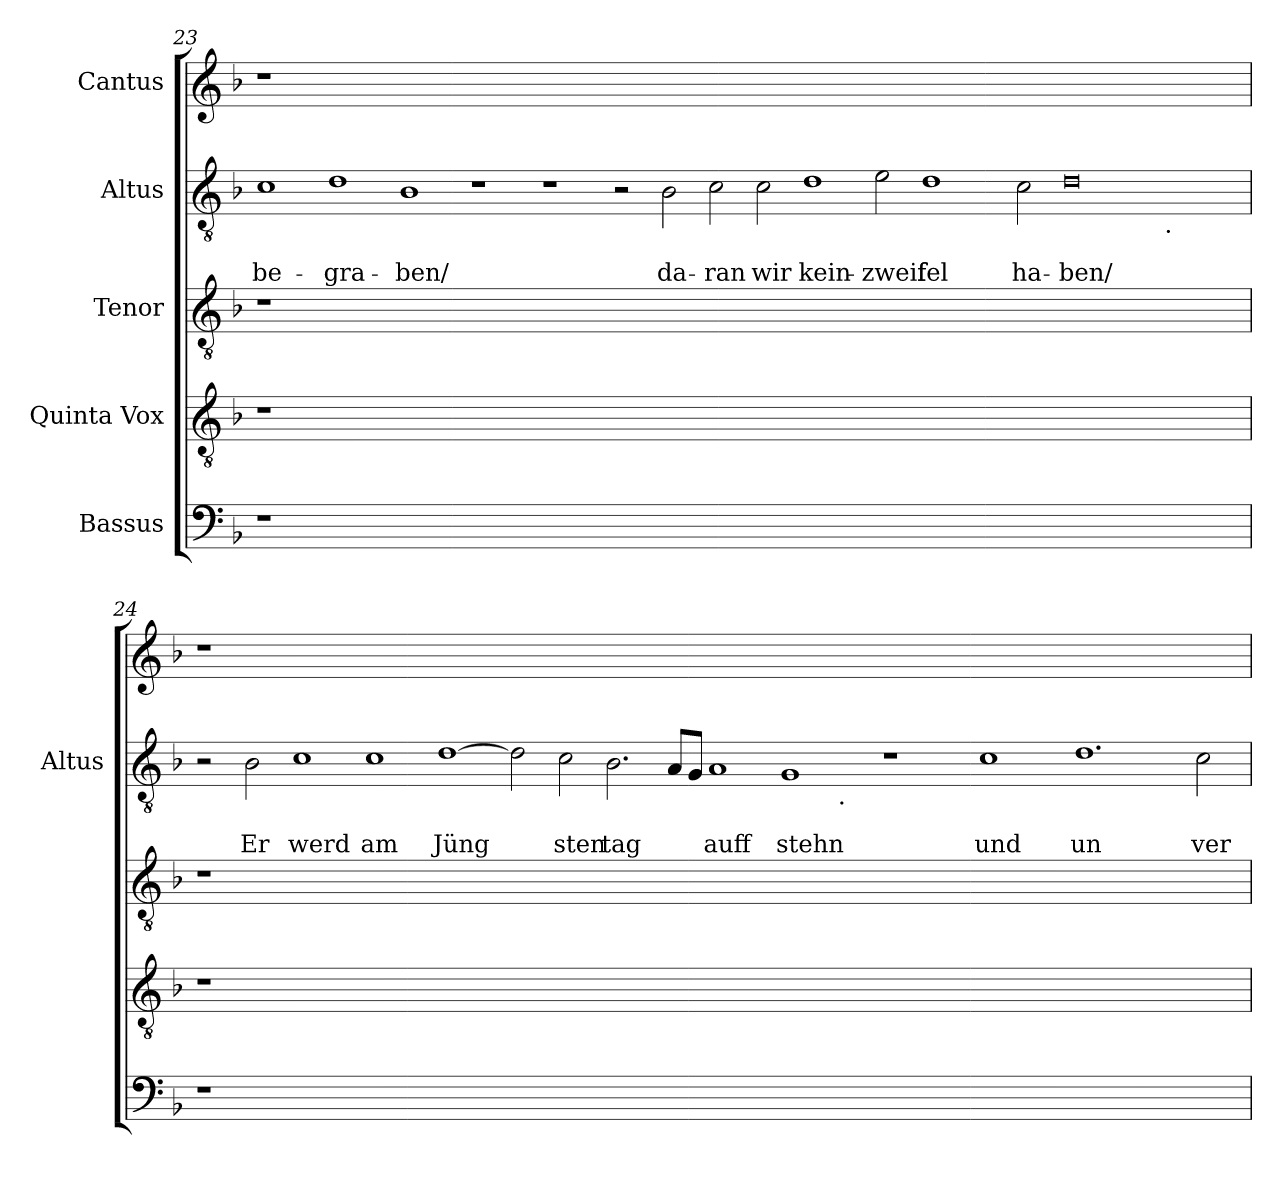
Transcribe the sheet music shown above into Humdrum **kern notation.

**kern	**kern	**kern	**kern	**text	**text	**kern
*part5	*part4	*part3	*part2	*part2	*part2	*part1
*staff5	*staff4	*staff3	*staff2	*staff2	*staff2	*staff1
*I"Bassus	*I"Quinta Vox	*I"Tenor	*I"Altus	*	*	*I"Cantus
*	*	*	*I'Altus	*	*	*
!!LO:LB:g=z
*clefF4	*clefGv2	*clefGv2	*clefGv2	*	*	*clefG2
*k[b-]	*k[b-]	*k[b-]	*k[b-]	*	*	*k[b-]
*F:	*F:	*F:	*F:	*	*	*F:
=23	=23	=23	=23	=23	=23	=23
!	!	!	!	!	!LO:LY:b	!
*	*	*	*^	*	*	*
1r	1r	1r	1c	1ryy	.	be-	1r
!	!	!	!	!	!	!LO:LY:b	!
000ryy	000ryy	000ryy	1d	1ryy	.	-gra-	000ryy
!	!	!	!	!	!	!LO:LY:b	!
.	.	.	1B-	1ryy	.	-ben/	.
.	.	.	1r	1ryy	.	.	.
.	.	.	1r	1ryy	.	.	.
.	.	.	2r	1ryy	.	.	.
!	!	!	!	!	!	!LO:LY:b	!
.	.	.	2B-\	.	.	da-	.
!	!	!	!	!	!	!LO:LY:b	!
.	.	.	2c\	1ryy	.	-ran	.
!	!	!	!	!	!	!LO:LY:b	!
.	.	.	2c\	.	.	wir	.
!	!	!	!	!	!	!LO:LY:b	!
.	.	.	1d	1ryy	.	kein-	.
!	!	!	!	!	!	!LO:LY:b	!
.	.	.	2e\	1ryy	.	-zweif	.
!	!	!	!	!	!	!LO:LY:b	!
.	.	.	1d	.	.	fel	.
0.ryy	0.ryy	0.ryy	.	1ryy	.	.	0.ryy
!	!	!	!	!	!	!LO:LY:b	!
.	.	.	2c\	.	.	ha-	.
!	!	!	!	!	!	!LO:LY:b	!
.	.	.	0d	1ryy	.	-ben/	.
.	.	.	.	8..ryy	.	.	.
!	!	!	!	!LO:TX:b:t=.	!	!	!
.	.	.	.	2ryy	.	.	.
.	.	.	.	4ryy	.	.	.
.	.	.	.	32ryy	.	.	.
!!LO:LB:g=z
=24	=24	=24	=24	=24	=24	=24	=24
1r	1r	1r	2r	1ryy	.	.	1r
!	!	!	!	!	!	!LO:LY:b	!
.	.	.	2B-\	.	.	Er	.
!	!	!	!	!	!	!LO:LY:b	!
000ryy	000ryy	000ryy	1c	1ryy	.	werd	000ryy
!	!	!	!	!	!	!LO:LY:b	!
.	.	.	1c	1ryy	.	am	.
!	!	!	!	!	!	!LO:LY:b	!
.	.	.	[>1d	1ryy	.	Jüng	.
.	.	.	2d\]	1ryy	.	.	.
!	!	!	!	!	!	!LO:LY:b	!
.	.	.	2c\	.	.	sten	.
!	!	!	!	!	!	!LO:LY:b	!
.	.	.	2.B-\	1ryy	.	tag	.
.	.	.	8A/L	.	.	.	.
.	.	.	8G/J	.	.	.	.
!	!	!	!	!	!	!LO:LY:b	!
.	.	.	1A	1ryy	.	auff	.
!	!	!	!	!	!	!LO:LY:b	!
.	.	.	1G	2ryy	.	stehn	.
.	.	.	.	32ryy	.	.	.
!	!	!	!	!LO:TX:b:t=.	!	!	!
.	.	.	.	1ryy	.	.	.
.	.	.	1r	.	.	.	.
.	.	.	.	1ryy	.	.	.
!	!	!	!	!	!	!LO:LY:b	!
0.ryy	0.ryy	0.ryy	1c	.	.	und	0.ryy
.	.	.	.	1ryy	.	.	.
!	!	!	!	!	!	!LO:LY:b	!
.	.	.	1.d	.	.	un	.
.	.	.	.	1ryy	.	.	.
!	!	!	!	!	!	!LO:LY:b	!
.	.	.	2c\	.	.	ver	.
.	.	.	.	4...ryy	.	.	.
*	*	*	*v	*v	*	*	*
=	=	=	=	=	=	=
*-	*-	*-	*-	*-	*-	*-
